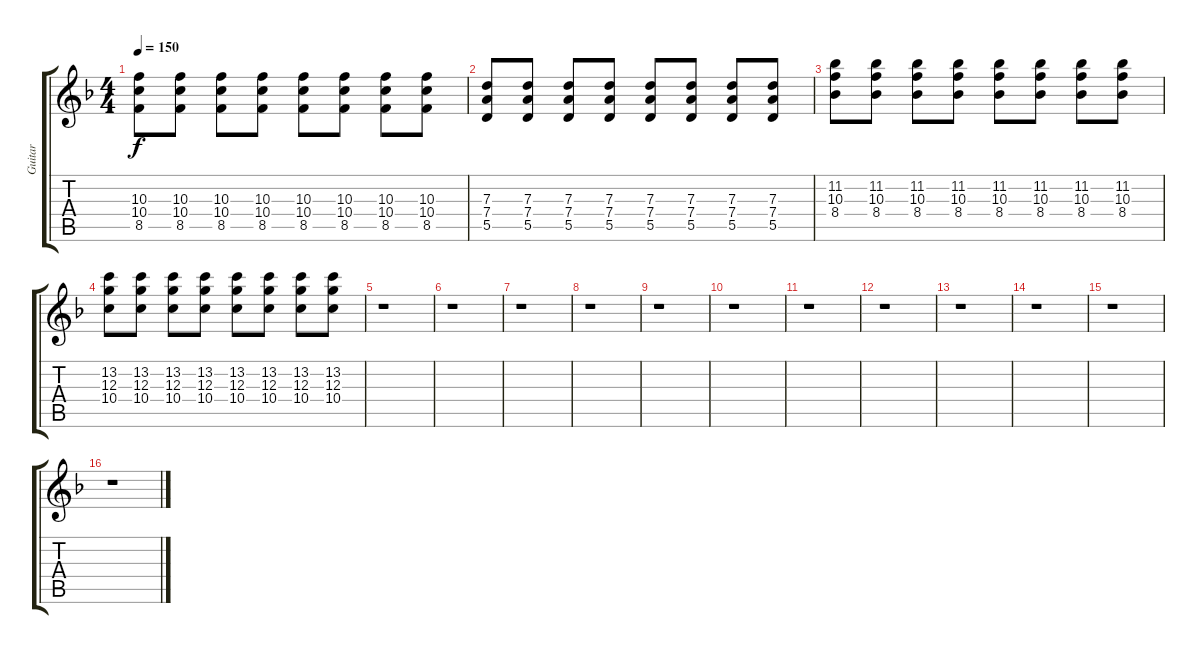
\track ("Guitar" "Guitar") {instrument distortionguitar}
\staff {score tabs}
\tuning (E4 B3 G3 D3 A2 E2) {hide}
\ts (4 4)
\tempo 150
\clef g2
\ks f
(10.3 10.4 8.5).8{dy f} (10.3 10.4 8.5).8 (10.3 10.4 8.5).8 (10.3 10.4 8.5).8 (10.3 10.4 8.5).8 (10.3 10.4 8.5).8 (10.3 10.4 8.5).8 (10.3 10.4 8.5).8 |
(7.3 7.4 5.5).8 (7.3 7.4 5.5).8 (7.3 7.4 5.5).8 (7.3 7.4 5.5).8 (7.3 7.4 5.5).8 (7.3 7.4 5.5).8 (7.3 7.4 5.5).8 (7.3 7.4 5.5).8 |
(11.2 10.3 8.4).8 (11.2 10.3 8.4).8 (11.2 10.3 8.4).8 (11.2 10.3 8.4).8 (11.2 10.3 8.4).8 (11.2 10.3 8.4).8 (11.2 10.3 8.4).8 (11.2 10.3 8.4).8 |
(13.2 12.3 10.4).8 (13.2 12.3 10.4).8 (13.2 12.3 10.4).8 (13.2 12.3 10.4).8 (13.2 12.3 10.4).8 (13.2 12.3 10.4).8 (13.2 12.3 10.4).8 (13.2 12.3 10.4).8 |
r.1 |
r.1 |
r.1 |
r.1 |
r.1 |
r.1 |
r.1 |
r.1 |
r.1 |
r.1 |
r.1 |
r.1
